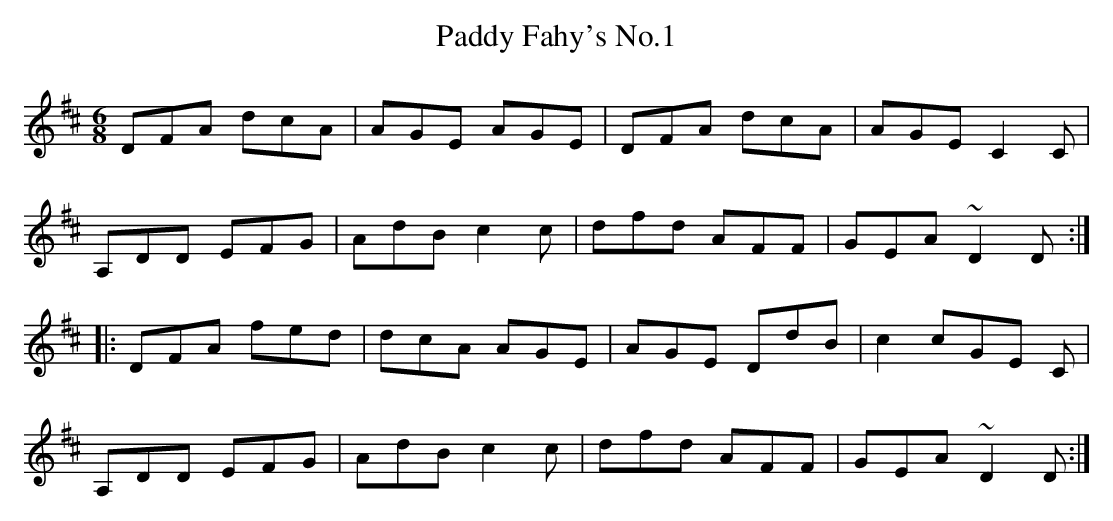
X:1
T:Paddy Fahy's No.1
M:6/8
L:1/8
K:D
DFA dcA|AGE AGE|DFA dcA|AGE =~C2 C|!
A,DD EFG|AdB =~c2 c|dfd AFF|GEA ~D2D:|!
|:DFA fed|dcA AGE|AGE DdB|=~c2 cGE C|!
A,DD EFG|AdB =~c2 c|dfd AFF|GEA ~D2D:|!
